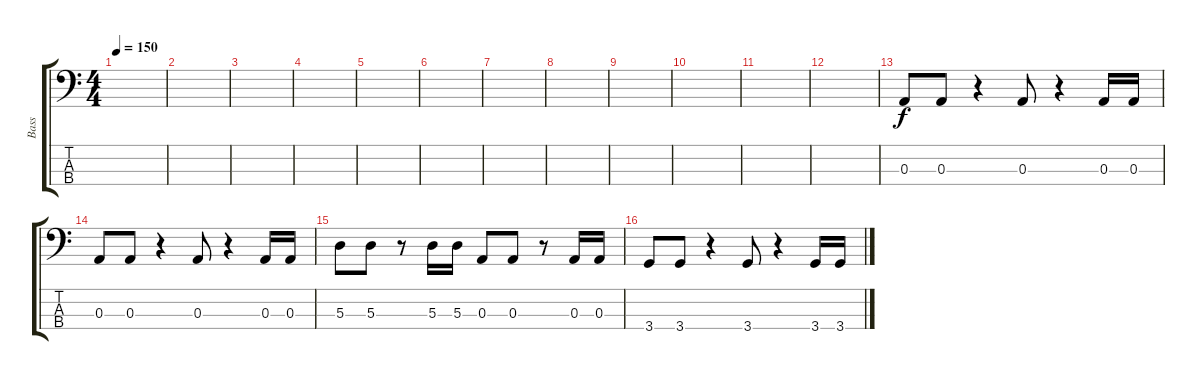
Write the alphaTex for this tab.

\track ("Bass" "Bass") {instrument electricbassfinger}
\staff {score tabs}
\tuning (G2 D2 A1 E1) {hide}
\ts (4 4)
\tempo 150
\clef f4
\ks c
|
|
|
|
|
|
|
|
|
|
|
|
0.3.8 0.3.8 r.4 0.3.8 r.4 0.3.16 0.3.16 |
0.3.8 0.3.8 r.4 0.3.8 r.4 0.3.16 0.3.16 |
5.3.8 5.3.8 r.8 5.3.16 5.3.16 0.3.8 0.3.8 r.8 0.3.16 0.3.16 |
3.4.8 3.4.8 r.4 3.4.8 r.4 3.4.16 3.4.16
